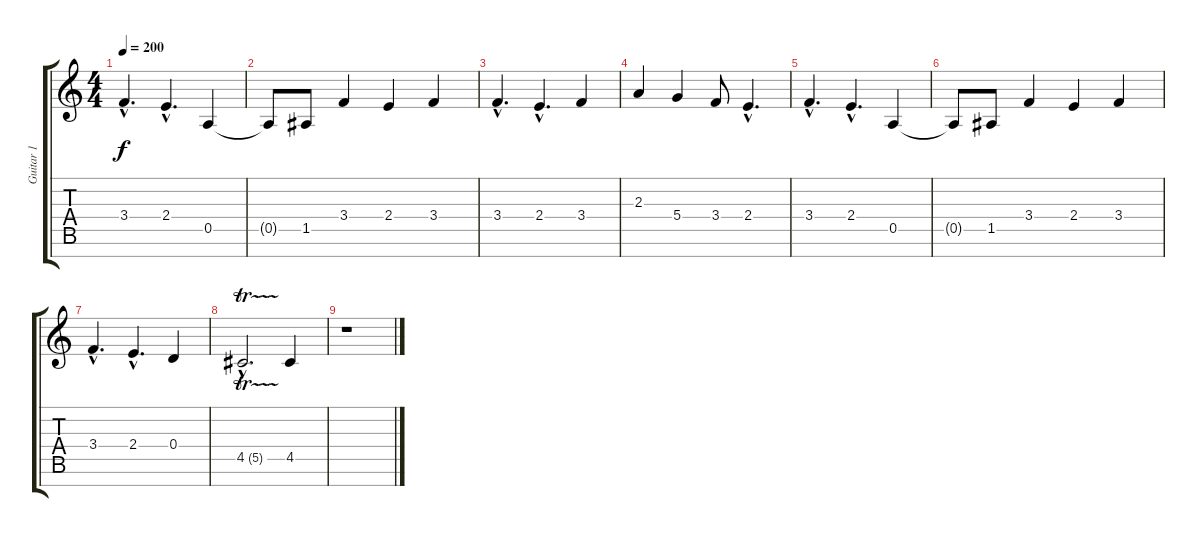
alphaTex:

\track ("Guitar 1" "Guitar 1") {instrument distortionguitar}
\staff {score tabs}
\tuning (E4 B3 G3 D3 A2 E2 B1) {hide}
\ts (4 4)
\tempo 200
\clef g2
\ks c
3.4{hac}.4{d dy f} 2.4{hac}.4{d} 0.5.4 |
0.5{t}.8 1.5.8 3.4.4 2.4.4 3.4.4 |
3.4{hac}.4{d} 2.4{hac}.4{d} 3.4.4 |
2.3.4 5.4.4 3.4.8 2.4{hac}.4{d} |
3.4{hac}.4{d} 2.4{hac}.4{d} 0.5.4 |
0.5{t}.8 1.5.8 3.4.4 2.4.4 3.4.4 |
3.4{hac}.4{d} 2.4{hac}.4{d} 0.4.4 |
4.5{tr (5 16) hac}.2{d} 4.5.4 |
r.1
